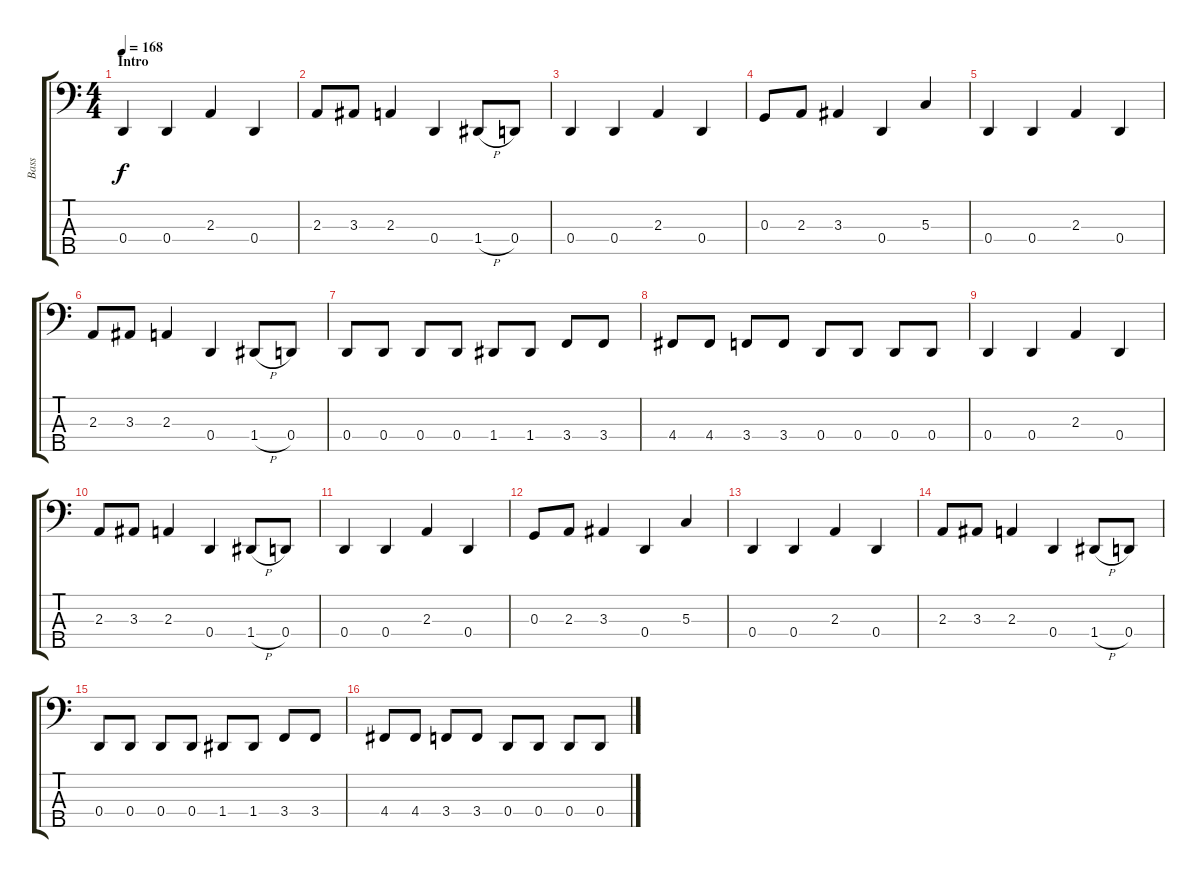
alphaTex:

\track ("Bass" "Bass") {instrument electricbassfinger}
\staff {score tabs}
\tuning (F2 C2 G1 D1 A0) {hide}
\ts (4 4)
\section ("" "Intro")
\tempo 168
\clef f4
\ks c
0.4.4{dy f instrument electricbassfinger} 0.4.4 2.3.4 0.4.4 |
2.3.8 3.3.8 2.3.4 0.4.4 1.4{h}.8 0.4.8 |
0.4.4 0.4.4 2.3.4 0.4.4 |
0.3.8 2.3.8 3.3.4 0.4.4 5.3.4 |
0.4.4 0.4.4 2.3.4 0.4.4 |
2.3.8 3.3.8 2.3.4 0.4.4 1.4{h}.8 0.4.8 |
0.4.8 0.4.8 0.4.8 0.4.8 1.4.8 1.4.8 3.4.8 3.4.8 |
4.4.8 4.4.8 3.4.8 3.4.8 0.4.8 0.4.8 0.4.8 0.4.8 |
0.4.4 0.4.4 2.3.4 0.4.4 |
2.3.8 3.3.8 2.3.4 0.4.4 1.4{h}.8 0.4.8 |
0.4.4 0.4.4 2.3.4 0.4.4 |
0.3.8 2.3.8 3.3.4 0.4.4 5.3.4 |
0.4.4 0.4.4 2.3.4 0.4.4 |
2.3.8 3.3.8 2.3.4 0.4.4 1.4{h}.8 0.4.8 |
0.4.8 0.4.8 0.4.8 0.4.8 1.4.8 1.4.8 3.4.8 3.4.8 |
4.4.8 4.4.8 3.4.8 3.4.8 0.4.8 0.4.8 0.4.8 0.4.8
